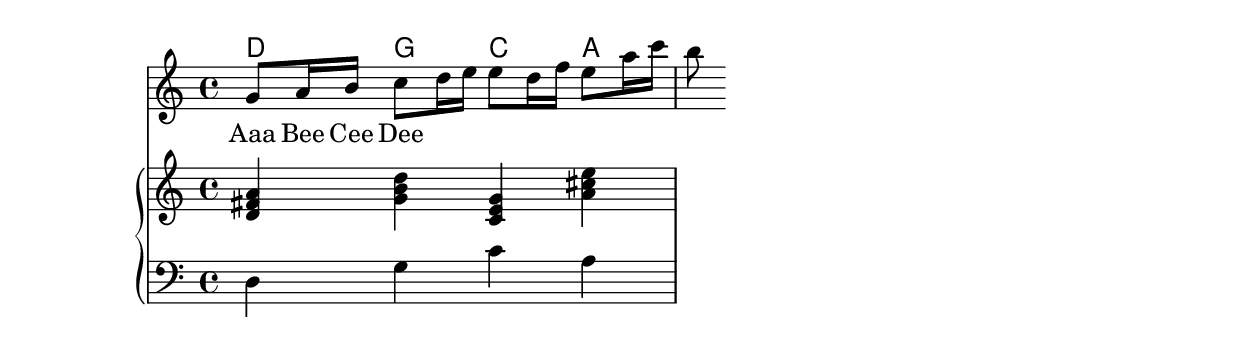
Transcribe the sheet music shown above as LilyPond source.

%% generated include
		mel = { g8 a16 b16 c8 d16 e16 e8 d16 f16 e8 a16 c16 b8 }
		basse = { d4 g4 c4 a4 }
		basseAccords = \chordmode { d4 g4 c4 a4 }
	



melody = \relative c'' {
  \clef treble
  \key c \major
  \time 4/4

  \mel
}

text = \lyricmode {
  Aaa Bee Cee Dee
}

upper = \relative c'' {
  \clef treble
  \key c \major
  \time 4/4

  \basseAccords
}

lower = \relative c {
  \clef bass
  \key c \major
  \time 4/4

  \basse
}

\score {
  <<
   \new ChordNames {
    \set chordChanges = ##t
    \basse
  }
  \new Voice = "mel" \with { 
    \remove "Note_heads_engraver"
    \consists "Completion_heads_engraver"
    \remove "Rest_engraver"
    \consists "Completion_rest_engraver"
  }  \melody
  \new Lyrics \lyricsto mel \text
  \new PianoStaff <<
  \new Staff = "upper" \upper
  \new Staff = "lower" \lower
  >>
  >>
  \layout {
    \context { \Staff \RemoveEmptyStaves }
  }
  \midi { }
}